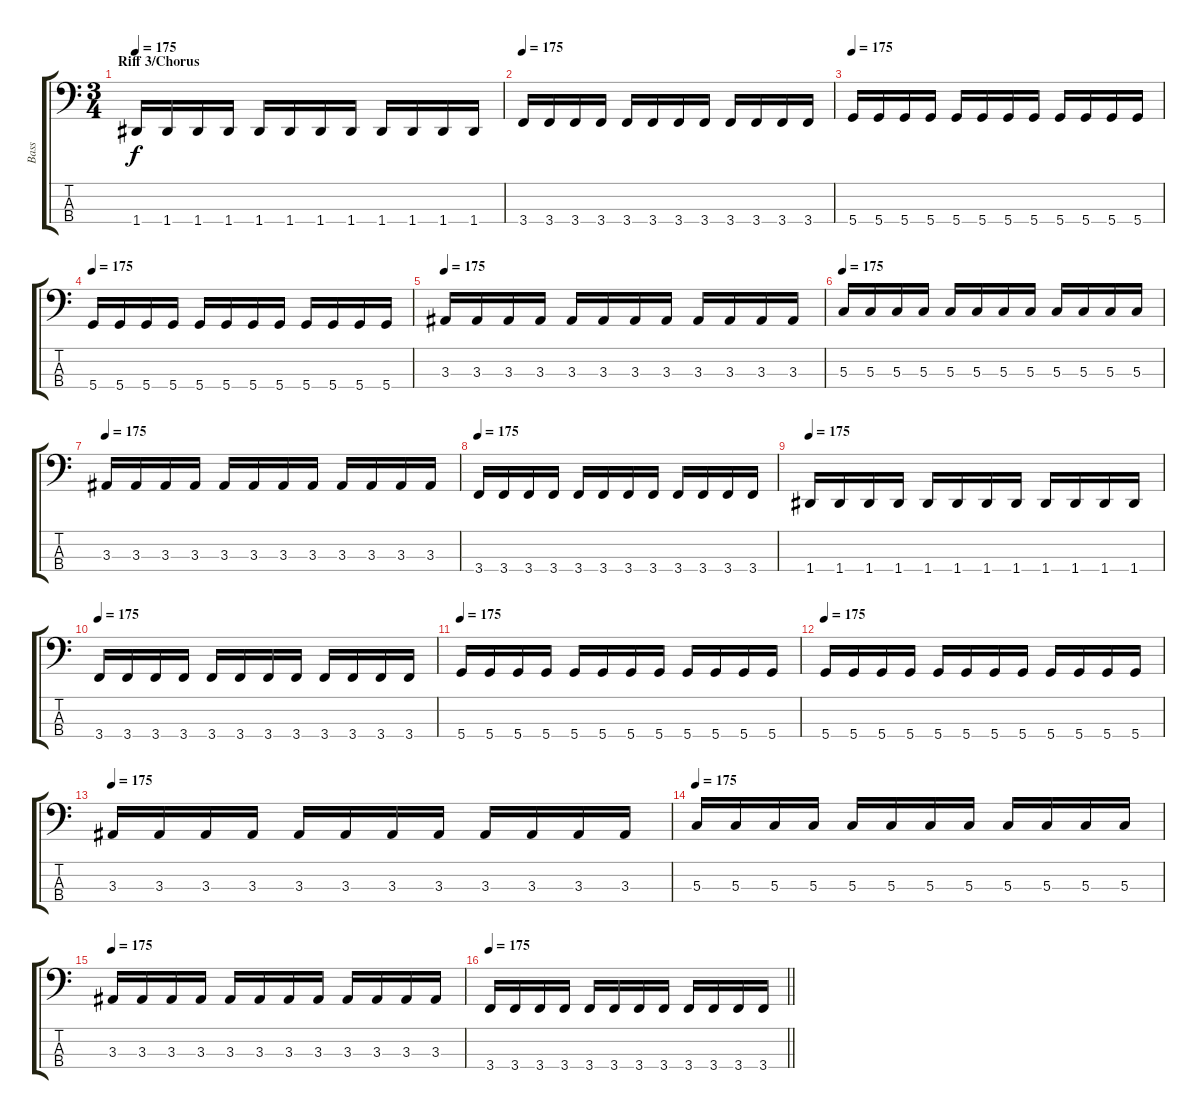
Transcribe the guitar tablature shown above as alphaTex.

\track ("Bass" "Bass") {instrument electricbasspick}
\staff {score tabs}
\tuning (F2 C2 G1 D1) {hide}
\ts (3 4)
\section ("" "Riff 3/Chorus")
\tempo 175
\clef f4
\ks c
1.4.16{dy f} 1.4.16 1.4.16 1.4.16 1.4.16 1.4.16 1.4.16 1.4.16 1.4.16 1.4.16 1.4.16 1.4.16 |
\tempo 175
3.4.16 3.4.16 3.4.16 3.4.16 3.4.16 3.4.16 3.4.16 3.4.16 3.4.16 3.4.16 3.4.16 3.4.16 |
\tempo 175
5.4.16 5.4.16 5.4.16 5.4.16 5.4.16 5.4.16 5.4.16 5.4.16 5.4.16 5.4.16 5.4.16 5.4.16 |
\tempo 175
5.4.16 5.4.16 5.4.16 5.4.16 5.4.16 5.4.16 5.4.16 5.4.16 5.4.16 5.4.16 5.4.16 5.4.16 |
\tempo 175
3.3.16 3.3.16 3.3.16 3.3.16 3.3.16 3.3.16 3.3.16 3.3.16 3.3.16 3.3.16 3.3.16 3.3.16 |
\tempo 175
5.3.16 5.3.16 5.3.16 5.3.16 5.3.16 5.3.16 5.3.16 5.3.16 5.3.16 5.3.16 5.3.16 5.3.16 |
\tempo 175
3.3.16 3.3.16 3.3.16 3.3.16 3.3.16 3.3.16 3.3.16 3.3.16 3.3.16 3.3.16 3.3.16 3.3.16 |
\tempo 175
3.4.16 3.4.16 3.4.16 3.4.16 3.4.16 3.4.16 3.4.16 3.4.16 3.4.16 3.4.16 3.4.16 3.4.16 |
\tempo 175
1.4.16 1.4.16 1.4.16 1.4.16 1.4.16 1.4.16 1.4.16 1.4.16 1.4.16 1.4.16 1.4.16 1.4.16 |
\tempo 175
3.4.16 3.4.16 3.4.16 3.4.16 3.4.16 3.4.16 3.4.16 3.4.16 3.4.16 3.4.16 3.4.16 3.4.16 |
\tempo 175
5.4.16 5.4.16 5.4.16 5.4.16 5.4.16 5.4.16 5.4.16 5.4.16 5.4.16 5.4.16 5.4.16 5.4.16 |
\tempo 175
5.4.16 5.4.16 5.4.16 5.4.16 5.4.16 5.4.16 5.4.16 5.4.16 5.4.16 5.4.16 5.4.16 5.4.16 |
\tempo 175
3.3.16 3.3.16 3.3.16 3.3.16 3.3.16 3.3.16 3.3.16 3.3.16 3.3.16 3.3.16 3.3.16 3.3.16 |
\tempo 175
5.3.16 5.3.16 5.3.16 5.3.16 5.3.16 5.3.16 5.3.16 5.3.16 5.3.16 5.3.16 5.3.16 5.3.16 |
\tempo 175
3.3.16 3.3.16 3.3.16 3.3.16 3.3.16 3.3.16 3.3.16 3.3.16 3.3.16 3.3.16 3.3.16 3.3.16 |
\tempo 175
\barLineRight lightlight
3.4.16 3.4.16 3.4.16 3.4.16 3.4.16 3.4.16 3.4.16 3.4.16 3.4.16 3.4.16 3.4.16 3.4.16
